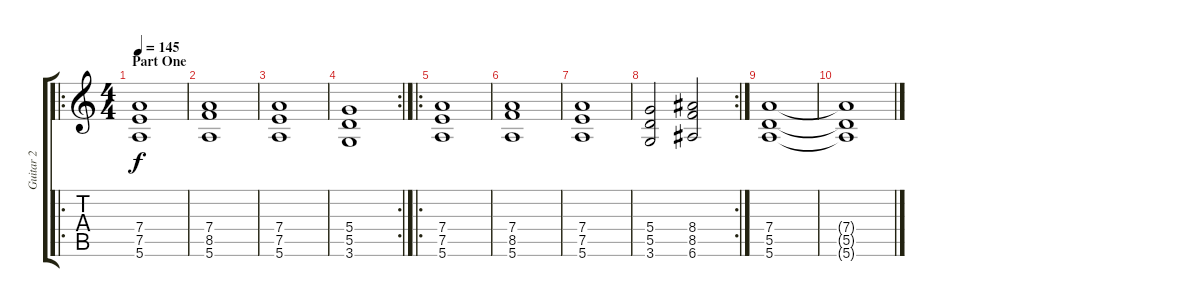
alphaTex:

\track ("Guitar 2" "Guitar 2") {instrument distortionguitar}
\staff {score tabs}
\tuning (E4 B3 G3 D3 A2 E2) {hide}
\ro
\ts (4 4)
\section ("" "Part One")
\tempo 145
\clef g2
\ks c
(7.4 7.5 5.6).1{dy f volume 10 balance 0 instrument distortionguitar} |
(7.4 8.5 5.6).1 |
(7.4 7.5 5.6).1 |
\rc 2
(5.4 5.5 3.6).1 |
\ro
(7.4 7.5 5.6).1{volume 10 balance 0} |
(7.4 8.5 5.6).1 |
(7.4 7.5 5.6).1 |
\rc 2
(5.4 5.5 3.6).2 (8.4 8.5 6.6).2 |
(7.4 5.5 5.6).1{volume 0} |
(7.4{t} 5.5{t} 5.6{t}).1
